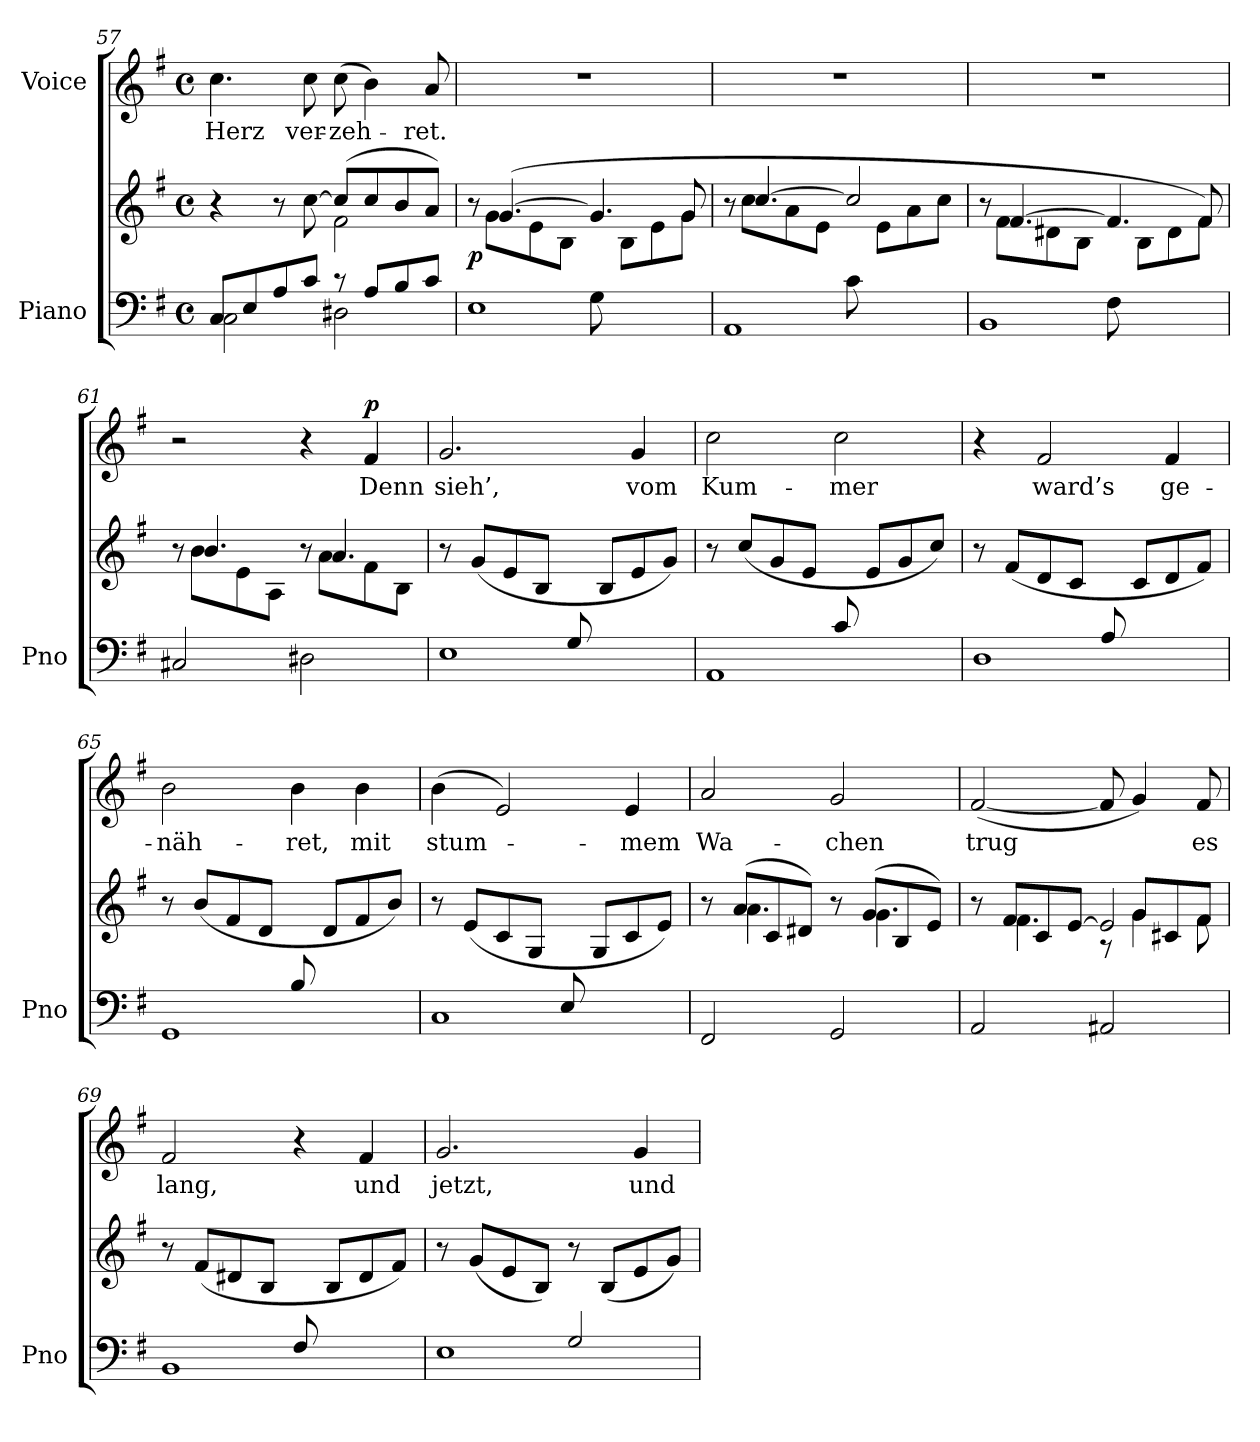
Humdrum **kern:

**kern	**kern	**dynam	**kern	**text	**dynam
*part2	*part2	*part2	*part1	*part1	*part1
*staff3	*staff2	*staff2/3	*staff1	*staff1	*staff1
*I"Piano	*	*	*I"Voice	*	*
*I'Pno	*	*	*	*	*
*clefF4	*clefG2	*	*clefG2	*	*
*k[f#]	*k[f#]	*	*k[f#]	*	*
*M4/4	*M4/4	*	*M4/4	*	*
*met(c)	*met(c)	*	*met(c)	*	*
=57	=57	=57	=57	=57	=57
*^	*^	*	*	*	*
8C/L	2C\	4r	2ryy	.	4.cc\	Herz	.
8E/	.	.	.	.	.	.	.
8A/	.	8r	.	.	.	.	.
8c/J	.	[>8cc\	.	.	8cc\	ver-	.
8r	2D#X\	(8cc/L]	2f#\	.	(8cc\	-zeh-	.
8A/L	.	8cc/	.	.	4b\)	.	.
8B/	.	8b/	.	.	.	.	.
8c/J	.	8a/J)	.	.	8a/	-ret.	.
=58	=58	=58	=58	=58	=58	=58	=58
!	!	!	!	!LO:DY:b	!	!	!
2ryy	1E	8r	8ryy	p	1r	.	.
.	.	([4.g/	8g\L	.	.	.	.
.	.	.	8e\	.	.	.	.
.	.	.	8B\J	.	.	.	.
8G\	.	4.g/]	8ryy	.	.	.	.
4.ryy	.	.	8B\L	.	.	.	.
.	.	.	8e\	.	.	.	.
.	.	8g/	8g\J	.	.	.	.
=59	=59	=59	=59	=59	=59	=59	=59
2ryy	1AA	8r	8ryy	.	1r	.	.
.	.	[4.cc/	8cc\L	.	.	.	.
.	.	.	8a\	.	.	.	.
.	.	.	8e\J	.	.	.	.
8c\	.	2cc/]	8ryy	.	.	.	.
4.ryy	.	.	8e\L	.	.	.	.
.	.	.	8a\	.	.	.	.
.	.	.	8cc\J	.	.	.	.
=60	=60	=60	=60	=60	=60	=60	=60
2ryy	1BB	8r	8ryy	.	1r	.	.
.	.	[4.f#/	8f#\L	.	.	.	.
.	.	.	8d#X\	.	.	.	.
.	.	.	8B\J	.	.	.	.
8F#\	.	4.f#/]	8ryy	.	.	.	.
4.ryy	.	.	8B\L	.	.	.	.
.	.	.	8d#\	.	.	.	.
.	.	8f#/)	8f#\J	.	.	.	.
*v	*v	*	*	*	*	*	*
=61	=61	=61	=61	=61	=61	=61
2C#X/	8r	8ryy	.	2r	.	.
.	4.b/	8b\L	.	.	.	.
.	.	8e\	.	.	.	.
.	.	8A\J	.	.	.	.
2D#X\	8r	8ryy	.	4r	.	.
.	4.a/	8a\L	.	.	.	.
!	!	!	!	!	!	!LO:DY:a
.	.	8f#\	.	4f#/	Denn	p
.	.	8B\J	.	.	.	.
*	*v	*v	*	*	*	*
=62	=62	=62	=62	=62	=62
*^	*	*	*	*	*
2ryy	1E	8r	.	2.g/	sieh’,	.
.	.	(8g/L	.	.	.	.
.	.	8e/	.	.	.	.
.	.	8B/J	.	.	.	.
8G/	.	8ryy	.	.	.	.
4.ryy	.	8B/L	.	.	.	.
.	.	8e/	.	4g/	vom	.
.	.	8g/J)	.	.	.	.
=63	=63	=63	=63	=63	=63	=63
2ryy	1AA	8r	.	2cc\	Kum-	.
.	.	(8cc/L	.	.	.	.
.	.	8g/	.	.	.	.
.	.	8e/J	.	.	.	.
8c/	.	8ryy	.	2cc\	-mer	.
4.ryy	.	8e/L	.	.	.	.
.	.	8g/	.	.	.	.
.	.	8cc/J)	.	.	.	.
=64	=64	=64	=64	=64	=64	=64
2ryy	1D	8r	.	4r	.	.
.	.	(8f#/L	.	.	.	.
.	.	8d/	.	2f#/	ward’s	.
.	.	8c/J	.	.	.	.
8A/	.	8ryy	.	.	.	.
4.ryy	.	8c/L	.	.	.	.
.	.	8d/	.	4f#/	ge-	.
.	.	8f#/J)	.	.	.	.
=65	=65	=65	=65	=65	=65	=65
2ryy	1GG	8r	.	2b\	-näh-	.
.	.	(8b/L	.	.	.	.
.	.	8f#/	.	.	.	.
.	.	8d/J	.	.	.	.
8B/	.	8ryy	.	4b\	-ret,	.
4.ryy	.	8d/L	.	.	.	.
.	.	8f#/	.	4b\	mit	.
.	.	8b/J)	.	.	.	.
=66	=66	=66	=66	=66	=66	=66
2ryy	1C	8r	.	(4b\	stum-	.
.	.	(8e/L	.	.	.	.
.	.	8c/	.	2e/)	.	.
.	.	8G/J	.	.	.	.
8E/	.	8ryy	.	.	.	.
4.ryy	.	8G/L	.	.	.	.
.	.	8c/	.	4e/	-mem	.
.	.	8e/J)	.	.	.	.
*v	*v	*	*	*	*	*
=67	=67	=67	=67	=67	=67
*	*^	*	*	*	*
2FF#/	8r	8ryy	.	2a/	Wa-	.
.	(<8a/L	4.a\	.	.	.	.
.	8c/	.	.	.	.	.
.	8d#X/J)	.	.	.	.	.
2GG/	8r	8ryy	.	2g/	-chen	.
.	(<8g/L	4.g\	.	.	.	.
.	8B/	.	.	.	.	.
.	8e/J)	.	.	.	.	.
=68	=68	=68	=68	=68	=68	=68
*	*	*^	*	*	*	*
2AA/	8r	8ryy	2ryy	.	([2f#/	trug	.
.	8f#/L	4.f#\	.	.	.	.	.
.	8c/	.	.	.	.	.	.
.	[<8e/J	.	.	.	.	.	.
2AA#X/	2e/]	8ryy	8r	.	8f#/]	.	.
.	.	4g\	8g/L	.	4g/)	.	.
.	.	.	8c#X/	.	.	.	.
.	.	8f#\	8f#/J	.	8f#/	es	.
*	*v	*v	*v	*	*	*	*
=69	=69	=69	=69	=69	=69
*^	*	*	*	*	*
2ryy	1BB	8r	.	2f#/	lang,	.
.	.	(8f#/L	.	.	.	.
.	.	8d#X/	.	.	.	.
.	.	8B/J	.	.	.	.
8F#/	.	8ryy	.	4r	.	.
4.ryy	.	8B/L	.	.	.	.
.	.	8d#/	.	4f#/	und	.
.	.	8f#/J)	.	.	.	.
=70	=70	=70	=70	=70	=70	=70
2ryy	1E	8r	.	2.g/	jetzt,	.
.	.	(8g/L	.	.	.	.
.	.	8e/	.	.	.	.
.	.	8B/J)	.	.	.	.
2G/	.	8r	.	.	.	.
.	.	(8B/L	.	.	.	.
.	.	8e/	.	4g/	und	.
.	.	8g/J)	.	.	.	.
*v	*v	*	*	*	*	*
=	=	=	=	=	=
*-	*-	*-	*-	*-	*-
